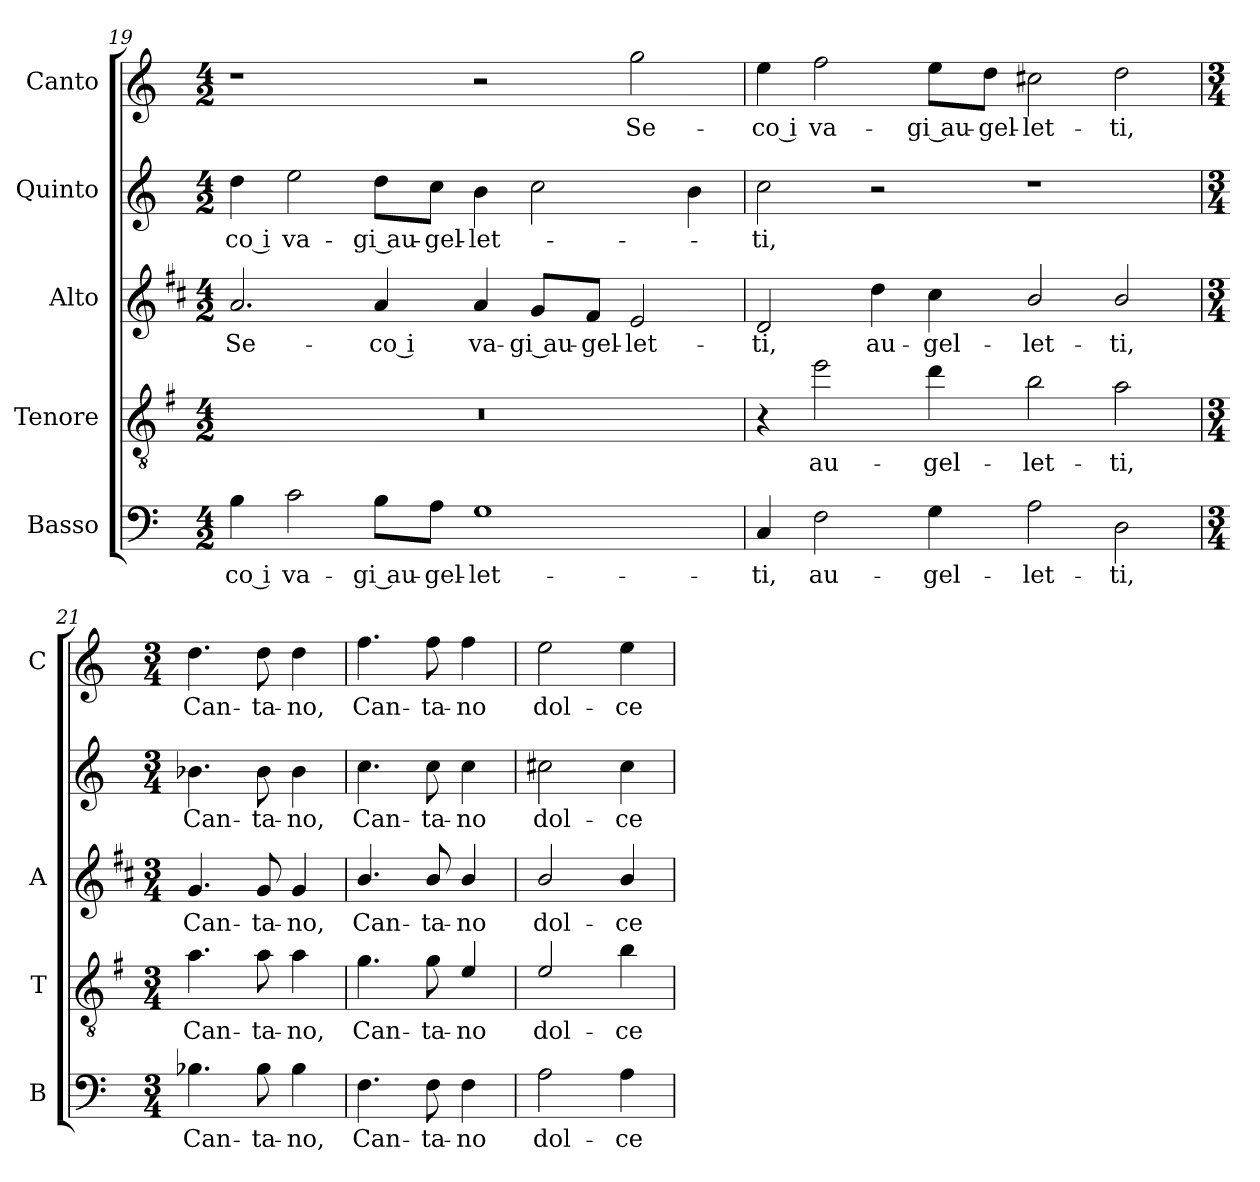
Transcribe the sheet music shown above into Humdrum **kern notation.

**kern	**text	**kern	**text	**kern	**text	**kern	**text	**kern	**text
*part5	*part5	*part4	*part4	*part3	*part3	*part2	*part2	*part1	*part1
*staff5	*staff5	*staff4	*staff4	*staff3	*staff3	*staff2	*staff2	*staff1	*staff1
*I"Basso	*	*I"Tenore	*	*I"Alto	*	*I"Quinto	*	*I"Canto	*
*I'B	*	*I'T	*	*I'A	*	*	*	*I'C	*
*clefF4	*	*clefGv2	*	*clefG2	*	*clefG2	*	*clefG2	*
*	*	*ITrd4c7	*	*ITrd1c2	*	*	*	*	*
*k[]	*	*k[]	*	*k[]	*	*k[]	*	*k[]	*
*C:	*	*C:	*	*C:	*	*C:	*	*C:	*
*M4/2	*	*M4/2	*	*M4/2	*	*M4/2	*	*M4/2	*
=19	=19	=19	=19	=19	=19	=19	=19	=19	=19
!	!LO:LY:b	!	!	!	!LO:LY:b	!	!LO:LY:b	!	!
4B\	-co i	0r	.	2.g/	Se-	4dd\	-co i	1r	.
!	!LO:LY:b	!	!	!	!	!	!LO:LY:b	!	!
2c\	va-	.	.	.	.	2ee\	va-	.	.
!	!LO:LY:b	!	!	!	!LO:LY:b	!	!LO:LY:b	!	!
8B\L	-gi au-	.	.	4g/	-co i	8dd\L	-gi au-	.	.
!	!LO:LY:b	!	!	!	!	!	!LO:LY:b	!	!
8A\J	-gel-	.	.	.	.	8cc\J	-gel-	.	.
!	!LO:LY:b	!	!	!	!LO:LY:b	!	!LO:LY:b	!	!
1G	-let-	.	.	4g/	va-	4b\	-let-	2r	.
!	!	!	!	!	!LO:LY:b	!	!	!	!
.	.	.	.	8f/L	-gi au-	2cc\	.	.	.
!	!	!	!	!	!LO:LY:b	!	!	!	!
.	.	.	.	8e/J	-gel-	.	.	.	.
!	!	!	!	!	!LO:LY:b	!	!	!	!LO:LY:b
.	.	.	.	2d/	-let-	.	.	2gg\	Se-
.	.	.	.	.	.	4b\	.	.	.
=20	=20	=20	=20	=20	=20	=20	=20	=20	=20
!	!LO:LY:b	!	!	!	!LO:LY:b	!	!LO:LY:b	!	!LO:LY:b
4C/	-ti,	4r	.	2c/	-ti,	2cc\	-ti,	4ee\	-co i
!	!LO:LY:b	!	!LO:LY:b	!	!	!	!	!	!LO:LY:b
2F\	au-	2a\	au-	.	.	.	.	2ff\	va-
!	!	!	!	!	!LO:LY:b	!	!	!	!
.	.	.	.	4cc\	au-	2r	.	.	.
!	!LO:LY:b	!	!LO:LY:b	!	!LO:LY:b	!	!	!	!LO:LY:b
4G\	-gel-	4g\	-gel-	4b\	-gel-	.	.	8ee\L	-gi au-
!	!	!	!	!	!	!	!	!	!LO:LY:b
.	.	.	.	.	.	.	.	8dd\J	-gel-
!	!LO:LY:b	!	!LO:LY:b	!	!LO:LY:b	!	!	!	!LO:LY:b
2A\	-let-	2e\	-let-	2a/	-let-	1r	.	2cc#X\	-let-
!	!LO:LY:b	!	!LO:LY:b	!	!LO:LY:b	!	!	!	!LO:LY:b
2D\	-ti,	2d\	-ti,	2a/	-ti,	.	.	2dd\	-ti,
!!LO:LB:g=z
=21	=21	=21	=21	=21	=21	=21	=21	=21	=21
*M3/4	*	*M3/4	*	*M3/4	*	*M3/4	*	*M3/4	*
!	!LO:LY:b	!	!LO:LY:b	!	!LO:LY:b	!	!LO:LY:b	!	!LO:LY:b
4.B-X\	Can-	4.d\	Can-	4.f/	Can-	4.b-X\	Can-	4.dd\	Can-
!	!LO:LY:b	!	!LO:LY:b	!	!LO:LY:b	!	!LO:LY:b	!	!LO:LY:b
8B-\	-ta-	8d\	-ta-	8f/	-ta-	8b-\	-ta-	8dd\	-ta-
!	!LO:LY:b	!	!LO:LY:b	!	!LO:LY:b	!	!LO:LY:b	!	!LO:LY:b
4B-\	-no,	4d\	-no,	4f/	-no,	4b-\	-no,	4dd\	-no,
=22	=22	=22	=22	=22	=22	=22	=22	=22	=22
!	!LO:LY:b	!	!LO:LY:b	!	!LO:LY:b	!	!LO:LY:b	!	!LO:LY:b
4.F\	Can-	4.c\	Can-	4.a/	Can-	4.cc\	Can-	4.ff\	Can-
!	!LO:LY:b	!	!LO:LY:b	!	!LO:LY:b	!	!LO:LY:b	!	!LO:LY:b
8F\	-ta-	8c\	-ta-	8a/	-ta-	8cc\	-ta-	8ff\	-ta-
!	!LO:LY:b	!	!LO:LY:b	!	!LO:LY:b	!	!LO:LY:b	!	!LO:LY:b
4F\	-no	4A/	-no	4a/	-no	4cc\	-no	4ff\	-no
=23	=23	=23	=23	=23	=23	=23	=23	=23	=23
!	!LO:LY:b	!	!LO:LY:b	!	!LO:LY:b	!	!LO:LY:b	!	!LO:LY:b
2A\	dol-	2A/	dol-	2a/	dol-	2cc#X\	dol-	2ee\	dol-
!	!LO:LY:b	!	!LO:LY:b	!	!LO:LY:b	!	!LO:LY:b	!	!LO:LY:b
4A\	-ce-	4e\	-ce-	4a/	-ce-	4cc#\	-ce-	4ee\	-ce-
=	=	=	=	=	=	=	=	=	=
*-	*-	*-	*-	*-	*-	*-	*-	*-	*-
